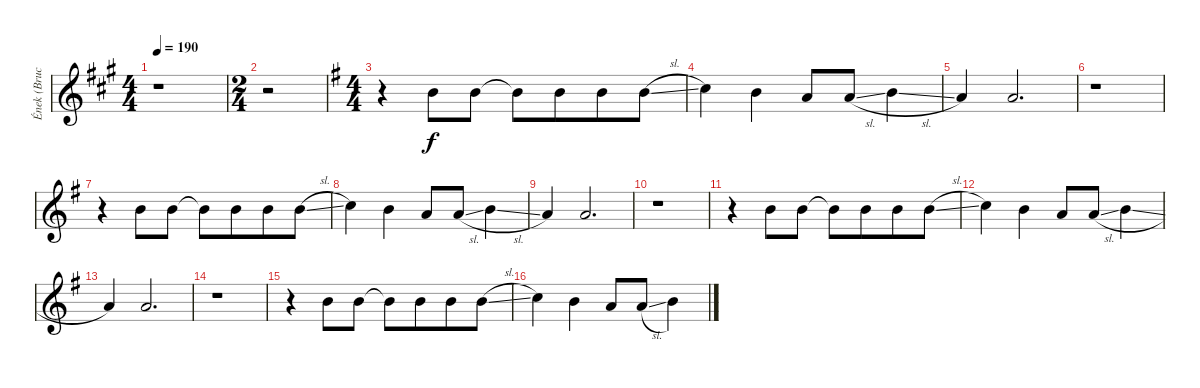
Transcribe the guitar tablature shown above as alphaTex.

\track ("Ének (Bruce Dickinson)" "Ének (Bruc") {instrument baritonesax}
\staff {score}
\tuning (E4 B3 G3 D3 A2 E2) {hide}
\ts (4 4)
\tempo 190
\clef g2
\ks a
r.1{dy f} |
\ts (2 4)
r.2 |
\ts (4 4)
\ks g
r.4 7.1.8 7.1.8 7.1{t}.8 7.1.8{beam merge} 7.1.8 7.1{sl}.8 |
8.1.4 7.1.4 5.1.8 5.1{sl}.8 7.1{sl}.4 |
5.1.4 5.1.2{d} |
r.1 |
r.4 7.1.8 7.1.8 7.1{t}.8 7.1.8{beam merge} 7.1.8 7.1{sl}.8 |
8.1.4 7.1.4 5.1.8 5.1{sl}.8 7.1{sl}.4 |
5.1.4 5.1.2{d} |
r.1 |
r.4 7.1.8 7.1.8 7.1{t}.8 7.1.8{beam merge} 7.1.8 7.1{sl}.8 |
8.1.4 7.1.4 5.1.8 5.1{sl}.8 7.1{sl}.4 |
5.1.4 5.1.2{d} |
r.1 |
r.4 7.1.8 7.1.8 7.1{t}.8 7.1.8{beam merge} 7.1.8 7.1{sl}.8 |
8.1.4 7.1.4 5.1.8 5.1{sl}.8 7.1{sl}.4
